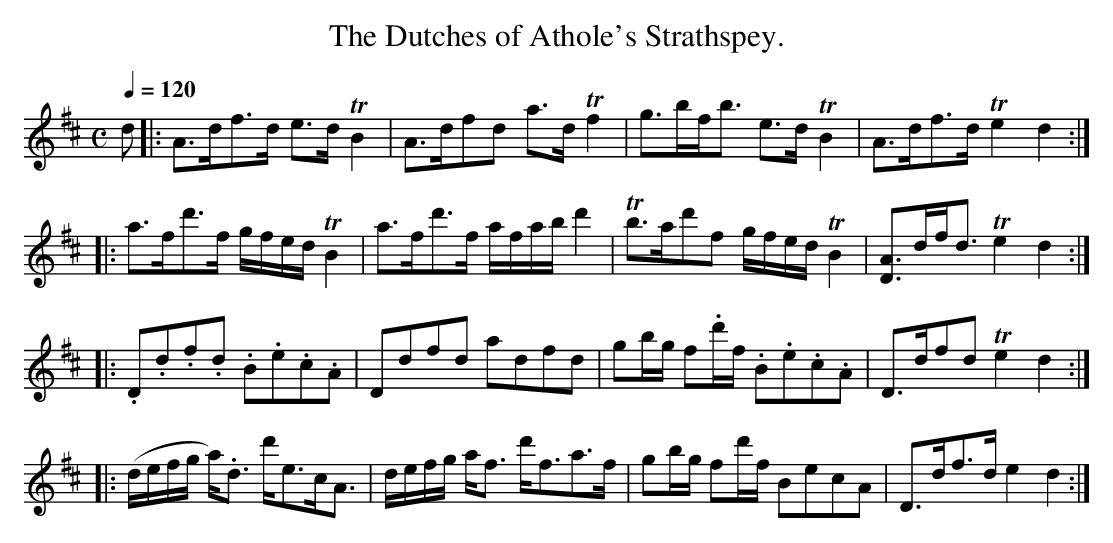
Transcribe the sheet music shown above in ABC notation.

X:1
T:The Dutches of Athole's Strathspey.
M:C
L:1/8
Q:1/4=120
K:D
d|:A>df>d      e>d      TB2 | A>dfd    a>d     Tf2 |\
   g>bf<b      e>d      TB2 | A>df>d  Te2       d2::
   a>fd'>f     g/f/e/d/ TB2 | a>fd'>f  a/f/a/b/ d'2|\
  Tb>ad'f      g/f/e/d/ TB2 |[AD]>df<d  Te2       d2::
  .D.d.f.d     .B.e.c.A| Ddfd    adfd |\
   gb/g/    f.d'/f/ .B.e.c.A| D>dfd   Te2       d2::
  (d/e/f/g/ a)<.d    d'<ec<A| d/e/f/g/ a<f   d'<fa>f|\
   gb/g/    fd'/f/   BecA| D>df>d   e2       d2:|
